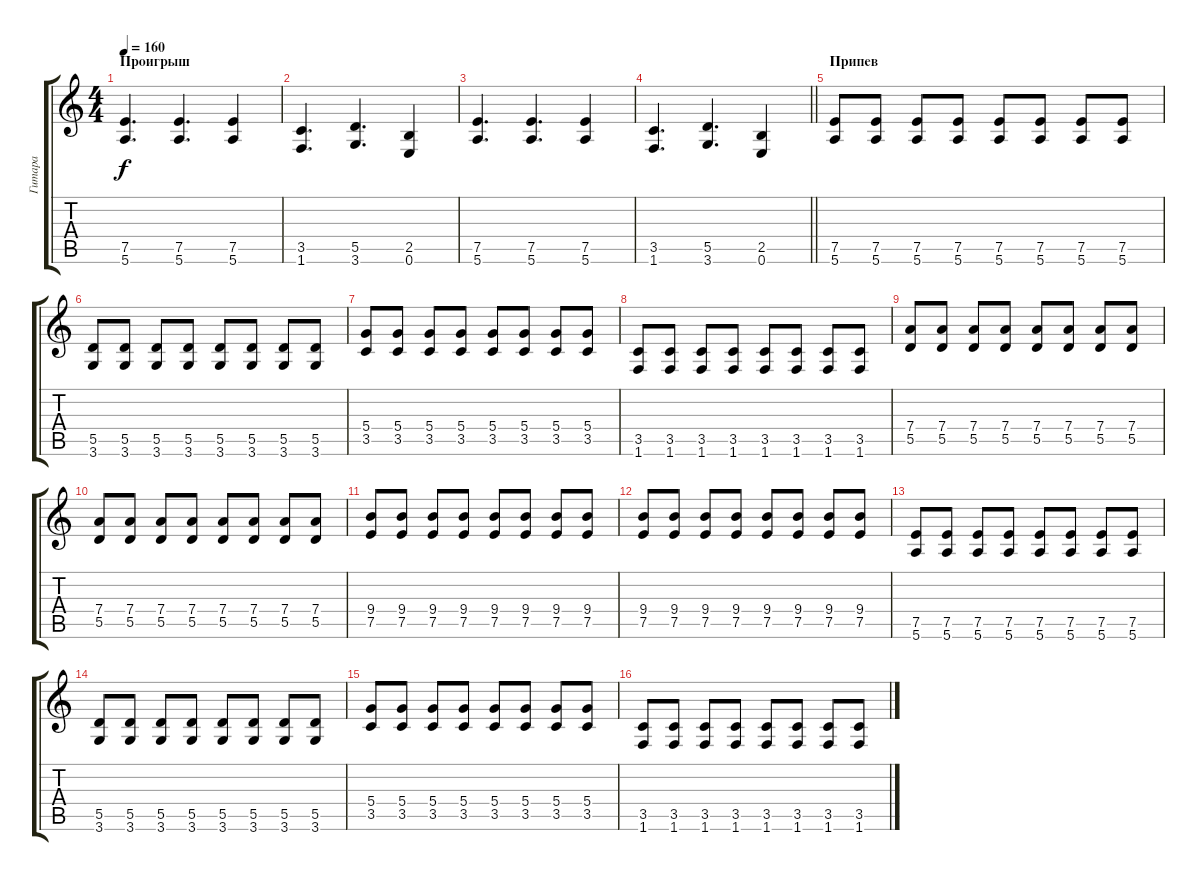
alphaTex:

\track ("Гитара" "Гитара") {instrument distortionguitar}
\staff {score tabs}
\tuning (E4 B3 G3 D3 A2 E2) {hide}
\ts (4 4)
\section ("" "Проигрыш")
\tempo 160
\clef g2
\ks c
(7.5 5.6).4{d dy f} (7.5 5.6).4{d} (7.5 5.6).4 |
(3.5 1.6).4{d} (5.5 3.6).4{d} (2.5 0.6).4 |
(7.5 5.6).4{d} (7.5 5.6).4{d} (7.5 5.6).4 |
\barLineRight lightlight
(3.5 1.6).4{d} (5.5 3.6).4{d} (2.5 0.6).4 |
\section ("" "Припев")
(7.5 5.6).8 (7.5 5.6).8 (7.5 5.6).8 (7.5 5.6).8 (7.5 5.6).8 (7.5 5.6).8 (7.5 5.6).8 (7.5 5.6).8 |
(5.5 3.6).8 (5.5 3.6).8 (5.5 3.6).8 (5.5 3.6).8 (5.5 3.6).8 (5.5 3.6).8 (5.5 3.6).8 (5.5 3.6).8 |
(5.4 3.5).8 (5.4 3.5).8 (5.4 3.5).8 (5.4 3.5).8 (5.4 3.5).8 (5.4 3.5).8 (5.4 3.5).8 (5.4 3.5).8 |
(3.5 1.6).8 (3.5 1.6).8 (3.5 1.6).8 (3.5 1.6).8 (3.5 1.6).8 (3.5 1.6).8 (3.5 1.6).8 (3.5 1.6).8 |
(7.4 5.5).8 (7.4 5.5).8 (7.4 5.5).8 (7.4 5.5).8 (7.4 5.5).8 (7.4 5.5).8 (7.4 5.5).8 (7.4 5.5).8 |
(7.4 5.5).8 (7.4 5.5).8 (7.4 5.5).8 (7.4 5.5).8 (7.4 5.5).8 (7.4 5.5).8 (7.4 5.5).8 (7.4 5.5).8 |
(9.4 7.5).8 (9.4 7.5).8 (9.4 7.5).8 (9.4 7.5).8 (9.4 7.5).8 (9.4 7.5).8 (9.4 7.5).8 (9.4 7.5).8 |
(9.4 7.5).8 (9.4 7.5).8 (9.4 7.5).8 (9.4 7.5).8 (9.4 7.5).8 (9.4 7.5).8 (9.4 7.5).8 (9.4 7.5).8 |
(7.5 5.6).8 (7.5 5.6).8 (7.5 5.6).8 (7.5 5.6).8 (7.5 5.6).8 (7.5 5.6).8 (7.5 5.6).8 (7.5 5.6).8 |
(5.5 3.6).8 (5.5 3.6).8 (5.5 3.6).8 (5.5 3.6).8 (5.5 3.6).8 (5.5 3.6).8 (5.5 3.6).8 (5.5 3.6).8 |
(5.4 3.5).8 (5.4 3.5).8 (5.4 3.5).8 (5.4 3.5).8 (5.4 3.5).8 (5.4 3.5).8 (5.4 3.5).8 (5.4 3.5).8 |
(3.5 1.6).8 (3.5 1.6).8 (3.5 1.6).8 (3.5 1.6).8 (3.5 1.6).8 (3.5 1.6).8 (3.5 1.6).8 (3.5 1.6).8
